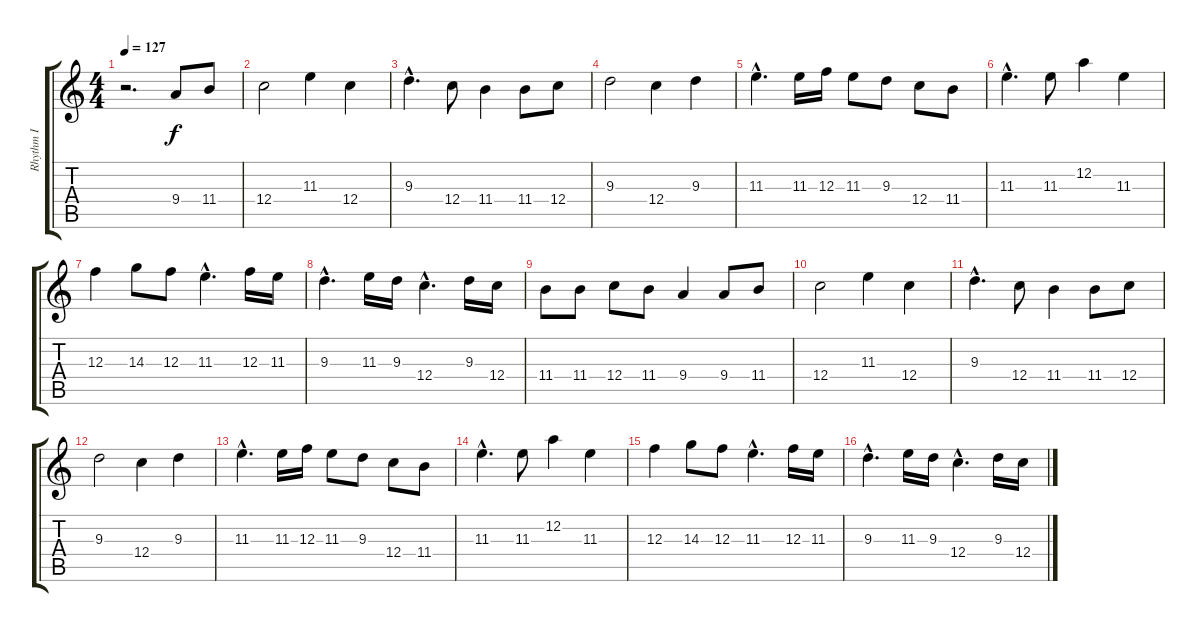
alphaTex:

\track ("Rhythm I" "Rhythm I") {instrument distortionguitar}
\staff {score tabs}
\tuning (D4 A3 F3 C3 G2 D2) {hide}
\ts (4 4)
\tempo 127
\clef g2
\ks c
r.2{d dy f instrument distortionguitar} 9.4.8 11.4.8 |
12.4.2 11.3.4 12.4.4 |
9.3{hac}.4{d} 12.4.8 11.4.4 11.4.8 12.4.8 |
9.3.2 12.4.4 9.3.4 |
11.3{hac}.4{d} 11.3.16 12.3.16 11.3.8 9.3.8 12.4.8 11.4.8 |
11.3{hac}.4{d} 11.3.8 12.2.4 11.3.4 |
12.3.4 14.3.8 12.3.8 11.3{hac}.4{d} 12.3.16 11.3.16 |
9.3{hac}.4{d} 11.3.16 9.3.16 12.4{hac}.4{d} 9.3.16 12.4.16 |
11.4.8 11.4.8 12.4.8 11.4.8 9.4.4 9.4.8 11.4.8 |
12.4.2 11.3.4 12.4.4 |
9.3{hac}.4{d} 12.4.8 11.4.4 11.4.8 12.4.8 |
9.3.2 12.4.4 9.3.4 |
11.3{hac}.4{d} 11.3.16 12.3.16 11.3.8 9.3.8 12.4.8 11.4.8 |
11.3{hac}.4{d} 11.3.8 12.2.4 11.3.4 |
12.3.4 14.3.8 12.3.8 11.3{hac}.4{d} 12.3.16 11.3.16 |
9.3{hac}.4{d} 11.3.16 9.3.16 12.4{hac}.4{d} 9.3.16 12.4.16
